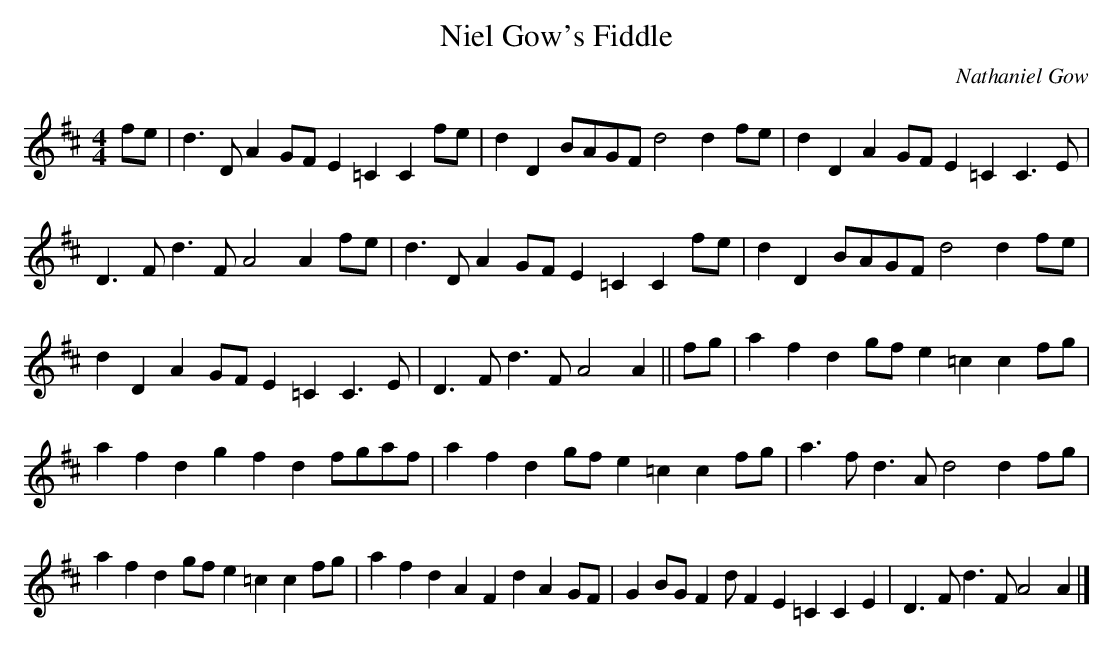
X:1
T:Niel Gow's Fiddle
C:Nathaniel Gow
L:1/4
M:4/4
K:D
f/e/|d>D AG/F/ E=C Cf/e/|dD B/A/G/F/ d2 df/e/|dD AG/F/ E=CC>E|
D>Fd>F A2 Af/e/|d>D AG/F/ E=C Cf/e/|dD B/A/G/F/ d2 df/e/|
dD AG/F/ E=CC>E|D>Fd>F A2 A||f/g/|af dg/f/ e=c cf/g/|
afdg fd f/g/a/f/|af dg/f/ e=c cf/g/|a>fd>A d2 df/g/|
af dg/f/ e=c cf/g/|afdA Fd AG/F/|GB/G/ Fd/F E=CCE|D>Fd>F A2 A|]
